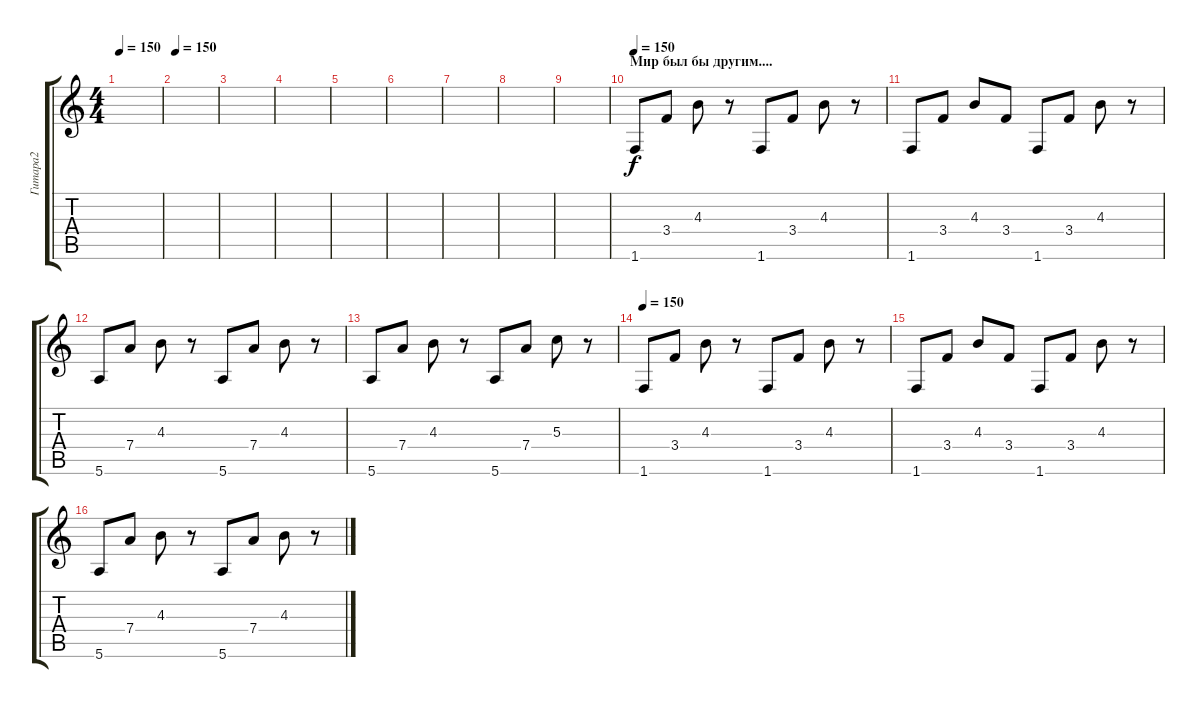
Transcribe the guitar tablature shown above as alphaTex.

\track ("Гитара2" "Гитара2") {instrument overdrivenguitar}
\staff {score tabs}
\tuning (E4 B3 G3 D3 A2 E2) {hide}
\ts (4 4)
\tempo 150
\clef g2
\ks c
|
\tempo 150
|
|
|
|
|
|
|
|
\section ("" "Мир был бы другим....")
\tempo 150
1.6.8{volume 11 balance 11} 3.4.8 4.3.8 r.8 1.6.8 3.4.8 4.3.8 r.8 |
1.6.8 3.4.8 4.3.8 3.4.8 1.6.8 3.4.8 4.3.8 r.8 |
5.6.8 7.4.8 4.3.8 r.8 5.6.8 7.4.8 4.3.8 r.8 |
5.6.8 7.4.8 4.3.8 r.8 5.6.8 7.4.8 5.3.8 r.8 |
\tempo 150
1.6.8 3.4.8 4.3.8 r.8 1.6.8 3.4.8 4.3.8 r.8 |
1.6.8 3.4.8 4.3.8 3.4.8 1.6.8 3.4.8 4.3.8 r.8 |
5.6.8 7.4.8 4.3.8 r.8 5.6.8 7.4.8 4.3.8 r.8
